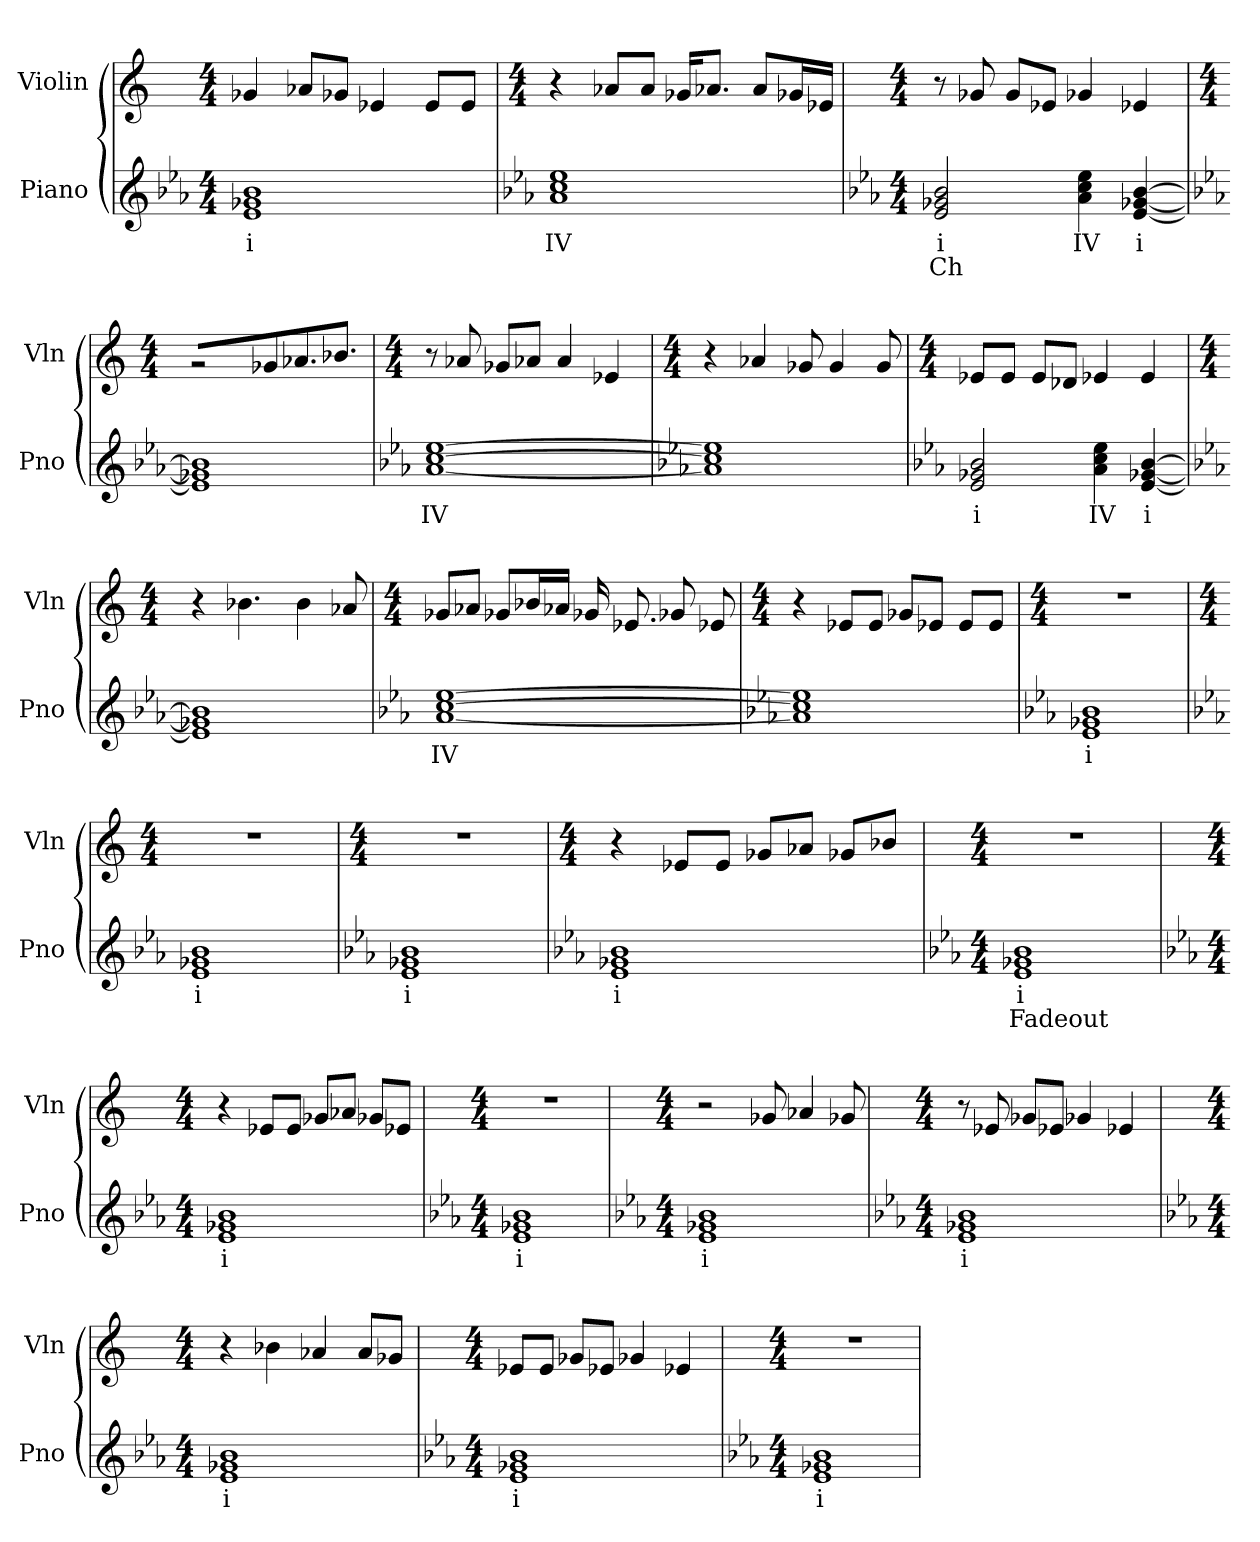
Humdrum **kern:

**kern	**text	**text	**kern
*part2	*part2	*part2	*part1
*staff2	*staff2	*staff2	*staff1
*I"Piano	*	*	*I"Violin
*I'Pno	*	*	*I'Vln
*k[b-e-a-]	*	*	*
*E-:	*	*	*
*M4/4	*	*	*M4/4
=	=	=	=
1e- 1g-X 1b-	i	.	4g-X
.	.	.	8a-XL
.	.	.	8g-XJ
.	.	.	4e-X
.	.	.	8e-L
.	.	.	8e-J
=	=	=	=
*k[b-e-a-]	*	*	*
*E-:	*	*	*
*	*	*	*M4/4
1a- 1cc 1ee-	IV	.	4r
.	.	.	8a-XL
.	.	.	8a-J
.	.	.	16g-XKL
.	.	.	8.a-XJ
.	.	.	8a-L
.	.	.	16g-XL
.	.	.	16e-XJJ
=	=	=	=
*k[b-e-a-]	*	*	*
*E-:	*	*	*
*M4/4	*	*	*M4/4
2e- 2g-X 2b-	i	Ch	8r
.	.	.	8g-X
.	.	.	8g-L
.	.	.	8e-XJ
4a- 4cc 4ee-	IV	.	4g-X
[4e- [4g-X [4b-	i	.	4e-X
=	=	=	=
*k[b-e-a-]	*	*	*
*E-:	*	*	*
*	*	*	*M4/4
1e-] 1g-X] 1b-]	.	.	2r
.	.	.	8g-XL
.	.	.	8.a-XJ
.	.	.	8.b-XJ
=	=	=	=
*k[b-e-a-]	*	*	*
*E-:	*	*	*
*	*	*	*M4/4
[1a- [1cc [1ee-	IV	.	8r
.	.	.	8a-X
.	.	.	8g-XL
.	.	.	8a-XJ
.	.	.	4a-
.	.	.	4e-X
=	=	=	=
*k[b-e-a-]	*	*	*
*E-:	*	*	*
*	*	*	*M4/4
1a-] 1cc] 1ee-]	.	.	4r
.	.	.	4a-X
.	.	.	8g-X
.	.	.	4g-
.	.	.	8g-
=	=	=	=
*k[b-e-a-]	*	*	*
*E-:	*	*	*
*	*	*	*M4/4
2e- 2g-X 2b-	i	.	8e-XL
.	.	.	8e-J
.	.	.	8e-L
.	.	.	8d-XJ
4a- 4cc 4ee-	IV	.	4e-X
[4e- [4g-X [4b-	i	.	4e-
=	=	=	=
*k[b-e-a-]	*	*	*
*E-:	*	*	*
*	*	*	*M4/4
1e-] 1g-X] 1b-]	.	.	4r
.	.	.	4.b-X
.	.	.	4b-
.	.	.	8a-X
=	=	=	=
*k[b-e-a-]	*	*	*
*E-:	*	*	*
*	*	*	*M4/4
[1a- [1cc [1ee-	IV	.	8g-XL
.	.	.	8a-XJ
.	.	.	8g-XL
.	.	.	16b-XL
.	.	.	16a-XJJ
.	.	.	16g-XLL
.	.	.	8.e-XJ
.	.	.	8g-XL
.	.	.	8e-XJ
=	=	=	=
*k[b-e-a-]	*	*	*
*E-:	*	*	*
*	*	*	*M4/4
1a-] 1cc] 1ee-]	.	.	4r
.	.	.	8e-XL
.	.	.	8e-J
.	.	.	8g-XL
.	.	.	8e-XJ
.	.	.	8e-L
.	.	.	8e-J
=	=	=	=
*k[b-e-a-]	*	*	*
*E-:	*	*	*
*	*	*	*M4/4
1e- 1g-X 1b-	i	.	1r
=	=	=	=
*k[b-e-a-]	*	*	*
*E-:	*	*	*
*	*	*	*M4/4
1e- 1g-X 1b-	i	.	1r
=	=	=	=
*k[b-e-a-]	*	*	*
*E-:	*	*	*
*	*	*	*M4/4
1e- 1g-X 1b-	i	.	1r
=	=	=	=
*k[b-e-a-]	*	*	*
*E-:	*	*	*
*	*	*	*M4/4
1e- 1g-X 1b-	i	.	4r
.	.	.	8e-XL
.	.	.	8e-J
.	.	.	8g-XL
.	.	.	8a-XJ
.	.	.	8g-XL
.	.	.	8b-XJ
=	=	=	=
*k[b-e-a-]	*	*	*
*E-:	*	*	*
*M4/4	*	*	*M4/4
1e- 1g-X 1b-	i	Fadeout	1r
=	=	=	=
*k[b-e-a-]	*	*	*
*E-:	*	*	*
*M4/4	*	*	*M4/4
1e- 1g-X 1b-	i	.	4r
.	.	.	8e-XL
.	.	.	8e-J
.	.	.	8g-XL
.	.	.	8a-XJ
.	.	.	8g-XL
.	.	.	8e-XJ
=	=	=	=
*k[b-e-a-]	*	*	*
*E-:	*	*	*
*M4/4	*	*	*M4/4
1e- 1g-X 1b-	i	.	1r
=	=	=	=
*k[b-e-a-]	*	*	*
*E-:	*	*	*
*M4/4	*	*	*M4/4
1e- 1g-X 1b-	i	.	2r
.	.	.	8g-X
.	.	.	4a-X
.	.	.	8g-X
=	=	=	=
*k[b-e-a-]	*	*	*
*E-:	*	*	*
*M4/4	*	*	*M4/4
1e- 1g-X 1b-	i	.	8r
.	.	.	8e-X
.	.	.	8g-XL
.	.	.	8e-XJ
.	.	.	4g-X
.	.	.	4e-X
=	=	=	=
*k[b-e-a-]	*	*	*
*E-:	*	*	*
*M4/4	*	*	*M4/4
1e- 1g-X 1b-	i	.	4r
.	.	.	4b-X
.	.	.	4a-X
.	.	.	8a-L
.	.	.	8g-XJ
=	=	=	=
*k[b-e-a-]	*	*	*
*E-:	*	*	*
*M4/4	*	*	*M4/4
1e- 1g-X 1b-	i	.	8e-XL
.	.	.	8e-J
.	.	.	8g-XL
.	.	.	8e-XJ
.	.	.	4g-X
.	.	.	4e-X
=	=	=	=
*k[b-e-a-]	*	*	*
*E-:	*	*	*
*M4/4	*	*	*M4/4
1e- 1g-X 1b-	i	.	1r
=	=	=	=
*-	*-	*-	*-
